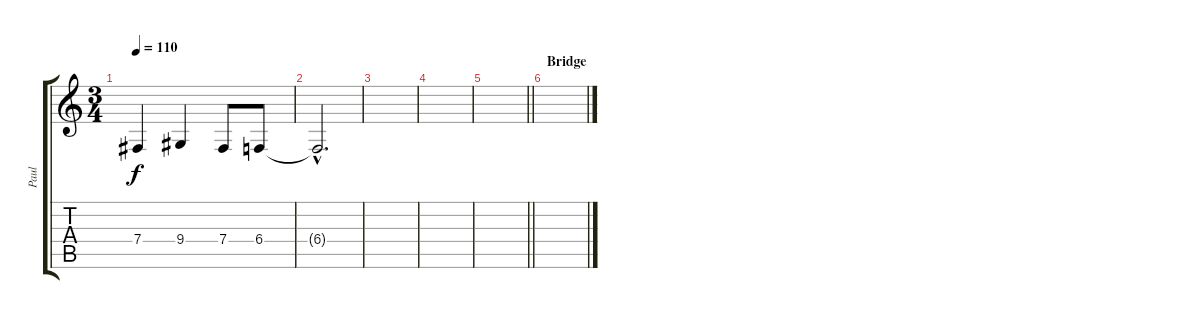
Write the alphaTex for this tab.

\track ("Paul" "Paul") {instrument altosax}
\staff {score tabs}
\tuning (Db4 Ab3 E3 B2 Gb2 Db2) {hide}
\ts (3 4)
\tempo 110
\clef g2
\ks c
7.4.4{dy f} 9.4.4 7.4.8 6.4.8 |
6.4{hac t}.2{d} |
|
|
\barLineRight lightlight
|
\section ("" "Bridge")
